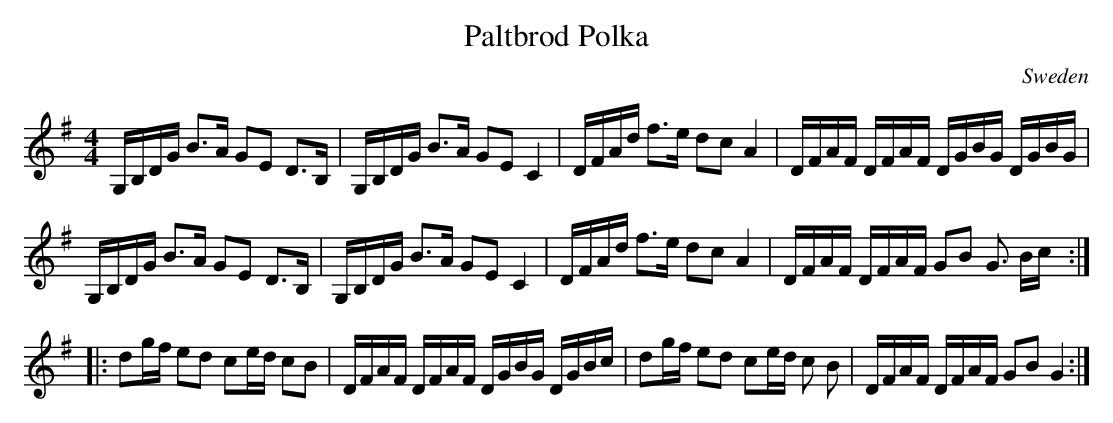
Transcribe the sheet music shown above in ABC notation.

X:1
T:Paltbrod Polka
L:1/16
M:4/4
O:Sweden
K:G major
G,B,DG B3A G2E2 D3B, | G,B,DG B3A G2E2 C4 |\
DFAd f3e d2c2 A4 |DFAF DFAF DGBG DGBG|
G,B,DG B3A G2E2 D3B, | G,B,DG B3A G2E2 C4 |\
DFAd f3e d2c2 A4|DFAF DFAF G2B2 G3 Bc ::
d2gf e2d2 c2ed c2B2 | DFAF DFAF DGBG DGBc|\
d2gf e2d2 c2ed c2 B2|DFAF DFAF G2B2 G4:|
